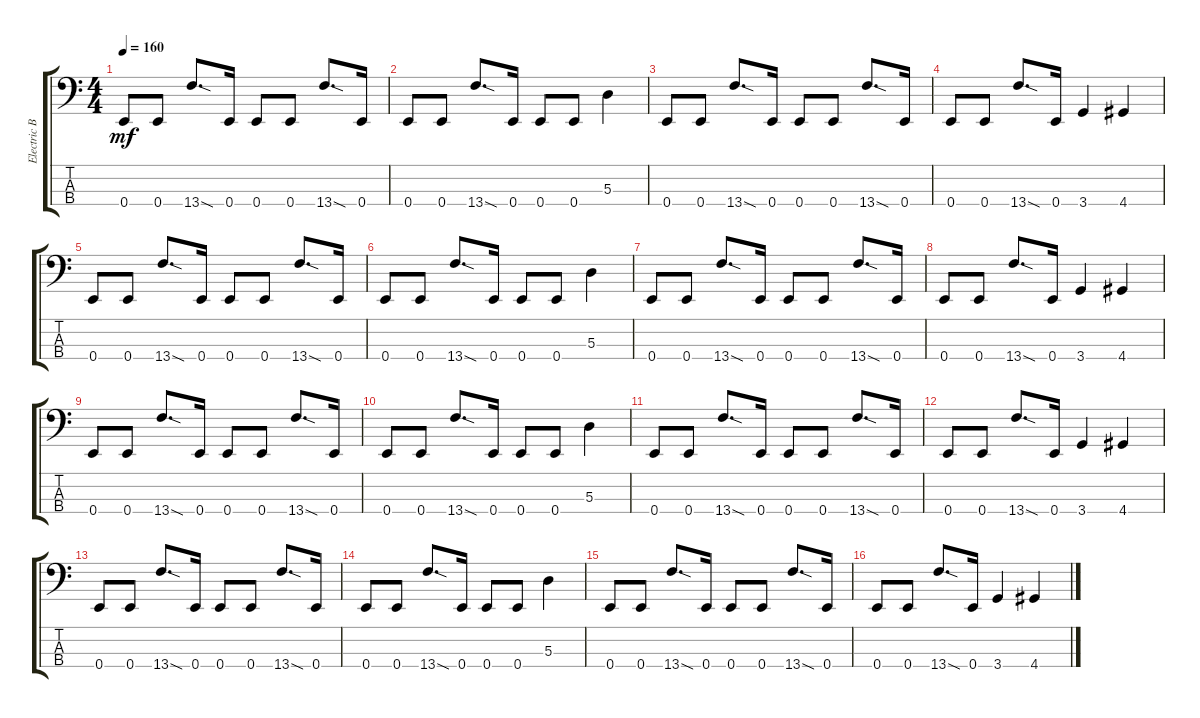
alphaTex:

\track ("Electric Bass" "Electric B") {instrument electricbassfinger}
\staff {score tabs}
\tuning (G2 D2 A1 E1) {hide}
\ts (4 4)
\tempo 160
\clef f4
\ks c
0.4.8{dy mf} 0.4.8 13.4{sod}.8{d} 0.4.16 0.4.8 0.4.8 13.4{sod}.8{d} 0.4.16 |
0.4.8 0.4.8 13.4{sod}.8{d} 0.4.16 0.4.8 0.4.8 5.3.4 |
0.4.8 0.4.8 13.4{sod}.8{d} 0.4.16 0.4.8 0.4.8 13.4{sod}.8{d} 0.4.16 |
0.4.8 0.4.8 13.4{sod}.8{d} 0.4.16 3.4.4 4.4.4 |
0.4.8 0.4.8 13.4{sod}.8{d} 0.4.16 0.4.8 0.4.8 13.4{sod}.8{d} 0.4.16 |
0.4.8 0.4.8 13.4{sod}.8{d} 0.4.16 0.4.8 0.4.8 5.3.4 |
0.4.8 0.4.8 13.4{sod}.8{d} 0.4.16 0.4.8 0.4.8 13.4{sod}.8{d} 0.4.16 |
0.4.8 0.4.8 13.4{sod}.8{d} 0.4.16 3.4.4 4.4.4 |
0.4.8 0.4.8 13.4{sod}.8{d} 0.4.16 0.4.8 0.4.8 13.4{sod}.8{d} 0.4.16 |
0.4.8 0.4.8 13.4{sod}.8{d} 0.4.16 0.4.8 0.4.8 5.3.4 |
0.4.8 0.4.8 13.4{sod}.8{d} 0.4.16 0.4.8 0.4.8 13.4{sod}.8{d} 0.4.16 |
0.4.8 0.4.8 13.4{sod}.8{d} 0.4.16 3.4.4 4.4.4 |
0.4.8 0.4.8 13.4{sod}.8{d} 0.4.16 0.4.8 0.4.8 13.4{sod}.8{d} 0.4.16 |
0.4.8 0.4.8 13.4{sod}.8{d} 0.4.16 0.4.8 0.4.8 5.3.4 |
0.4.8 0.4.8 13.4{sod}.8{d} 0.4.16 0.4.8 0.4.8 13.4{sod}.8{d} 0.4.16 |
0.4.8 0.4.8 13.4{sod}.8{d} 0.4.16 3.4.4 4.4.4
